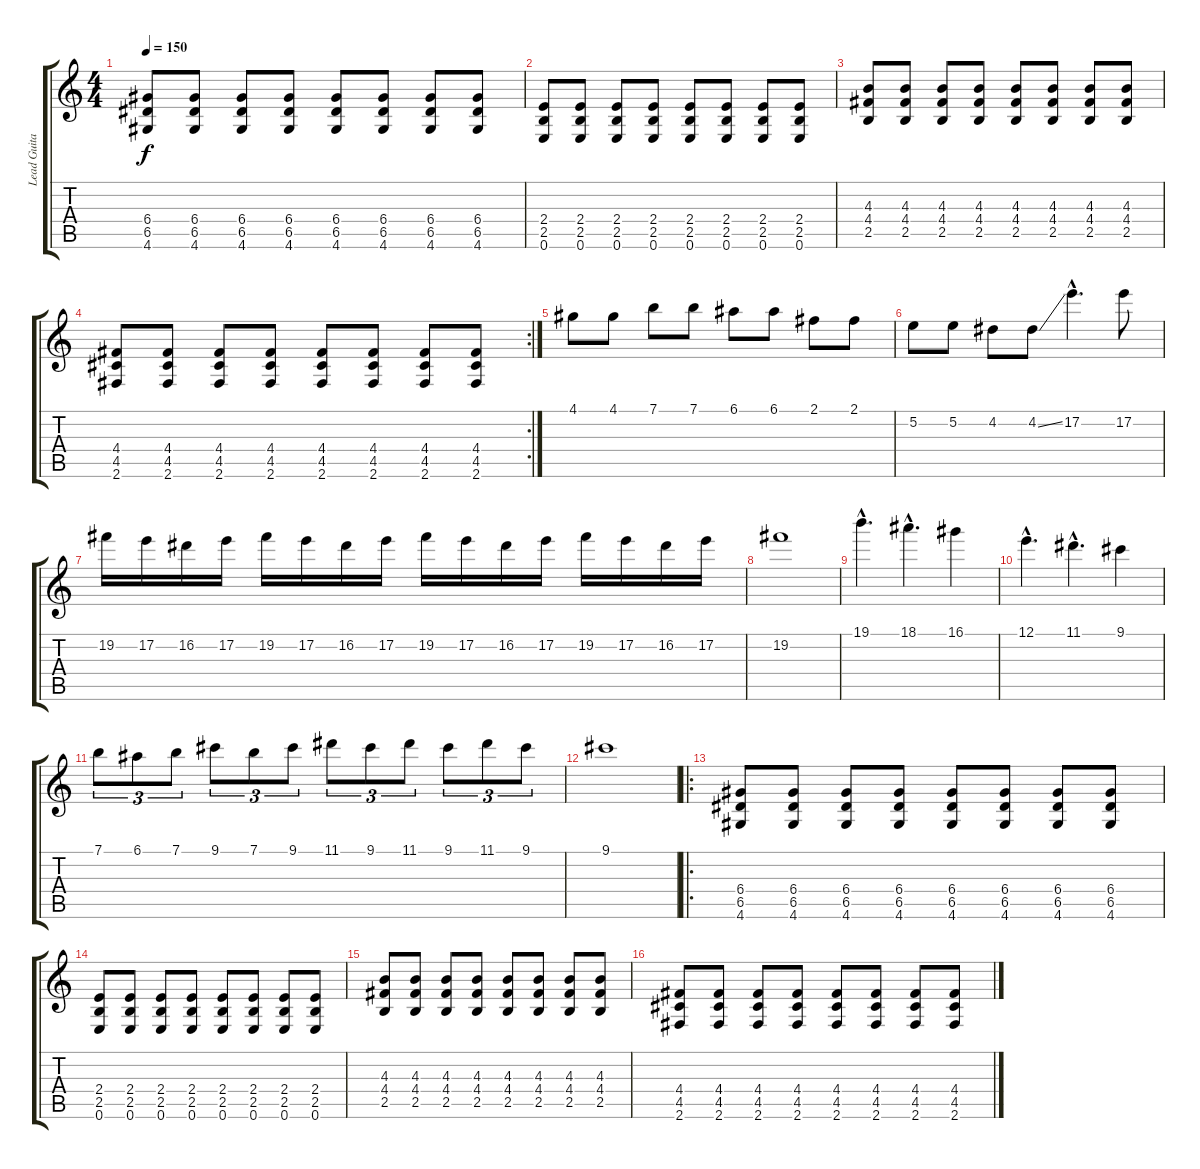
\track ("Lead Guitar" "Lead Guita") {instrument distortionguitar}
\staff {score tabs}
\tuning (E4 B3 G3 D3 A2 E2) {hide}
\ts (4 4)
\tempo 150
\clef g2
\ks c
(6.4 6.5 4.6).8{dy f} (6.4 6.5 4.6).8 (6.4 6.5 4.6).8 (6.4 6.5 4.6).8 (6.4 6.5 4.6).8 (6.4 6.5 4.6).8 (6.4 6.5 4.6).8 (6.4 6.5 4.6).8 |
(2.4 2.5 0.6).8 (2.4 2.5 0.6).8 (2.4 2.5 0.6).8 (2.4 2.5 0.6).8 (2.4 2.5 0.6).8 (2.4 2.5 0.6).8 (2.4 2.5 0.6).8 (2.4 2.5 0.6).8 |
(4.3 4.4 2.5).8 (4.3 4.4 2.5).8 (4.3 4.4 2.5).8 (4.3 4.4 2.5).8 (4.3 4.4 2.5).8 (4.3 4.4 2.5).8 (4.3 4.4 2.5).8 (4.3 4.4 2.5).8 |
\rc 2
(4.4 4.5 2.6).8 (4.4 4.5 2.6).8 (4.4 4.5 2.6).8 (4.4 4.5 2.6).8 (4.4 4.5 2.6).8 (4.4 4.5 2.6).8 (4.4 4.5 2.6).8 (4.4 4.5 2.6).8 |
4.1.8 4.1.8 7.1.8 7.1.8 6.1.8 6.1.8 2.1.8 2.1.8 |
5.2.8 5.2.8 4.2.8 4.2{ss}.8 17.2{hac}.4{d} 17.2.8 |
19.2.16 17.2.16 16.2.16 17.2.16 19.2.16 17.2.16 16.2.16 17.2.16 19.2.16 17.2.16 16.2.16 17.2.16 19.2.16 17.2.16 16.2.16 17.2.16 |
19.2.1 |
19.1{hac}.4{d} 18.1{hac}.4{d} 16.1.4 |
12.1{hac}.4{d} 11.1{hac}.4{d} 9.1.4 |
7.1.8{tu (3 2)} 6.1.8{tu (3 2)} 7.1.8{tu (3 2)} 9.1.8{tu (3 2)} 7.1.8{tu (3 2)} 9.1.8{tu (3 2)} 11.1.8{tu (3 2)} 9.1.8{tu (3 2)} 11.1.8{tu (3 2)} 9.1.8{tu (3 2)} 11.1.8{tu (3 2)} 9.1.8{tu (3 2)} |
9.1.1 |
\ro
(6.4 6.5 4.6).8{volume 13} (6.4 6.5 4.6).8 (6.4 6.5 4.6).8 (6.4 6.5 4.6).8 (6.4 6.5 4.6).8 (6.4 6.5 4.6).8 (6.4 6.5 4.6).8 (6.4 6.5 4.6).8 |
(2.4 2.5 0.6).8 (2.4 2.5 0.6).8 (2.4 2.5 0.6).8 (2.4 2.5 0.6).8 (2.4 2.5 0.6).8 (2.4 2.5 0.6).8 (2.4 2.5 0.6).8 (2.4 2.5 0.6).8 |
(4.3 4.4 2.5).8 (4.3 4.4 2.5).8 (4.3 4.4 2.5).8 (4.3 4.4 2.5).8 (4.3 4.4 2.5).8 (4.3 4.4 2.5).8 (4.3 4.4 2.5).8 (4.3 4.4 2.5).8 |
(4.4 4.5 2.6).8 (4.4 4.5 2.6).8 (4.4 4.5 2.6).8 (4.4 4.5 2.6).8 (4.4 4.5 2.6).8 (4.4 4.5 2.6).8 (4.4 4.5 2.6).8 (4.4 4.5 2.6).8
